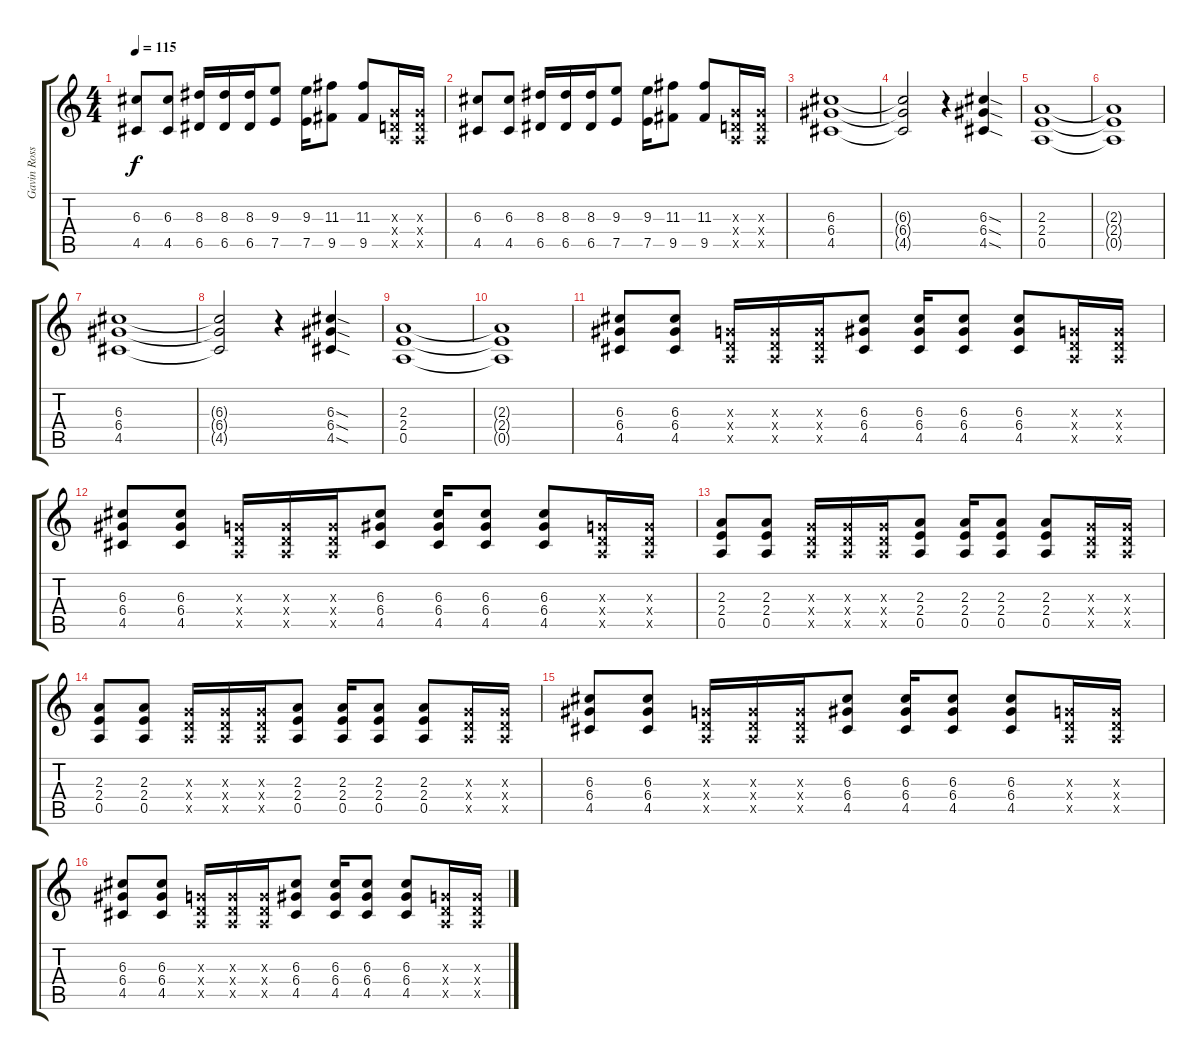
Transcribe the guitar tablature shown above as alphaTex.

\track ("Gavin Rossdale" "Gavin Ross") {instrument distortionguitar}
\staff {score tabs}
\tuning (E4 B3 G3 D3 A2 E2) {hide}
\ts (4 4)
\tempo 115
\clef g2
\ks c
(6.3 4.5).8{dy f} (6.3 4.5).8 (8.3 6.5).16 (8.3 6.5).16 (8.3 6.5).16 (9.3 7.5).8 (9.3 7.5).16 (11.3 9.5).8 (11.3 9.5).8 (0.3{x} 0.4{x} 0.5{x}).16 (0.3{x} 0.4{x} 0.5{x}).16 |
(6.3 4.5).8 (6.3 4.5).8 (8.3 6.5).16 (8.3 6.5).16 (8.3 6.5).16 (9.3 7.5).8 (9.3 7.5).16 (11.3 9.5).8 (11.3 9.5).8 (0.3{x} 0.4{x} 0.5{x}).16 (0.3{x} 0.4{x} 0.5{x}).16 |
(6.3 6.4 4.5).1 |
(6.3{t} 6.4{t} 4.5{t}).2 r.4 (6.3{sod} 6.4{sod} 4.5{sod}).4 |
(2.3 2.4 0.5).1 |
(2.3{t} 2.4{t} 0.5{t}).1 |
(6.3 6.4 4.5).1 |
(6.3{t} 6.4{t} 4.5{t}).2 r.4 (6.3{sod} 6.4{sod} 4.5{sod}).4 |
(2.3 2.4 0.5).1 |
(2.3{t} 2.4{t} 0.5{t}).1 |
(6.3 6.4 4.5).8 (6.3 6.4 4.5).8 (0.3{x} 0.4{x} 0.5{x}).16 (0.3{x} 0.4{x} 0.5{x}).16 (0.3{x} 0.4{x} 0.5{x}).16 (6.3 6.4 4.5).8 (6.3 6.4 4.5).16 (6.3 6.4 4.5).8 (6.3 6.4 4.5).8 (0.3{x} 0.4{x} 0.5{x}).16 (0.3{x} 0.4{x} 0.5{x}).16 |
(6.3 6.4 4.5).8 (6.3 6.4 4.5).8 (0.3{x} 0.4{x} 0.5{x}).16 (0.3{x} 0.4{x} 0.5{x}).16 (0.3{x} 0.4{x} 0.5{x}).16 (6.3 6.4 4.5).8 (6.3 6.4 4.5).16 (6.3 6.4 4.5).8 (6.3 6.4 4.5).8 (0.3{x} 0.4{x} 0.5{x}).16 (0.3{x} 0.4{x} 0.5{x}).16 |
(2.3 2.4 0.5).8 (2.3 2.4 0.5).8 (0.3{x} 0.4{x} 0.5{x}).16 (0.3{x} 0.4{x} 0.5{x}).16 (0.3{x} 0.4{x} 0.5{x}).16 (2.3 2.4 0.5).8 (2.3 2.4 0.5).16 (2.3 2.4 0.5).8 (2.3 2.4 0.5).8 (0.3{x} 0.4{x} 0.5{x}).16 (0.3{x} 0.4{x} 0.5{x}).16 |
(2.3 2.4 0.5).8 (2.3 2.4 0.5).8 (0.3{x} 0.4{x} 0.5{x}).16 (0.3{x} 0.4{x} 0.5{x}).16 (0.3{x} 0.4{x} 0.5{x}).16 (2.3 2.4 0.5).8 (2.3 2.4 0.5).16 (2.3 2.4 0.5).8 (2.3 2.4 0.5).8 (0.3{x} 0.4{x} 0.5{x}).16 (0.3{x} 0.4{x} 0.5{x}).16 |
(6.3 6.4 4.5).8 (6.3 6.4 4.5).8 (0.3{x} 0.4{x} 0.5{x}).16 (0.3{x} 0.4{x} 0.5{x}).16 (0.3{x} 0.4{x} 0.5{x}).16 (6.3 6.4 4.5).8 (6.3 6.4 4.5).16 (6.3 6.4 4.5).8 (6.3 6.4 4.5).8 (0.3{x} 0.4{x} 0.5{x}).16 (0.3{x} 0.4{x} 0.5{x}).16 |
(6.3 6.4 4.5).8 (6.3 6.4 4.5).8 (0.3{x} 0.4{x} 0.5{x}).16 (0.3{x} 0.4{x} 0.5{x}).16 (0.3{x} 0.4{x} 0.5{x}).16 (6.3 6.4 4.5).8 (6.3 6.4 4.5).16 (6.3 6.4 4.5).8 (6.3 6.4 4.5).8 (0.3{x} 0.4{x} 0.5{x}).16 (0.3{x} 0.4{x} 0.5{x}).16
